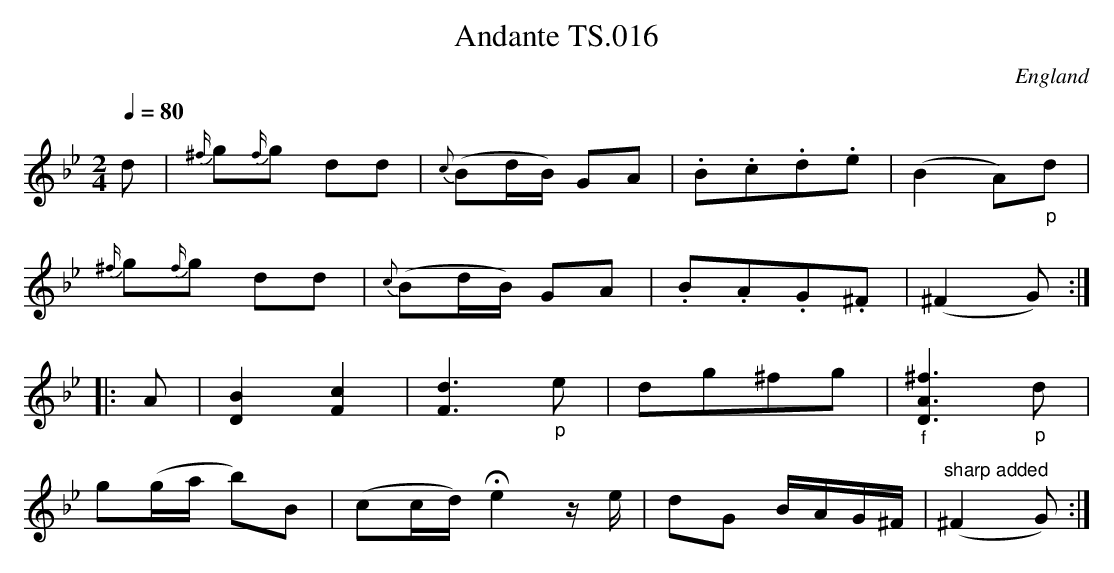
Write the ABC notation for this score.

X:1
T:Andante TS.016
M:2/4
L:1/8
Q:1/4=80
O:England
notC:Prefixed as 'No.4' in MS
K:Bb major
d|{^f/}g{f/}g dd|{c}(Bd/B/) GA|.B.c.d.e|(B2A)"_p"d|!
{^f/}g{f/}g dd|{c}(Bd/B/) GA|.B.A.G.^F|(^F2G):|!
|:A|[B2D2][c2F2]|[d3F3]"_p"e|dg^fg|"_f"[^f3A3D3]"_p"d|!
g(g/a/ b)B|(cc/d/)He2z/e/|dG B/A/G/^F/|"sharp added"(^F2G):|]
